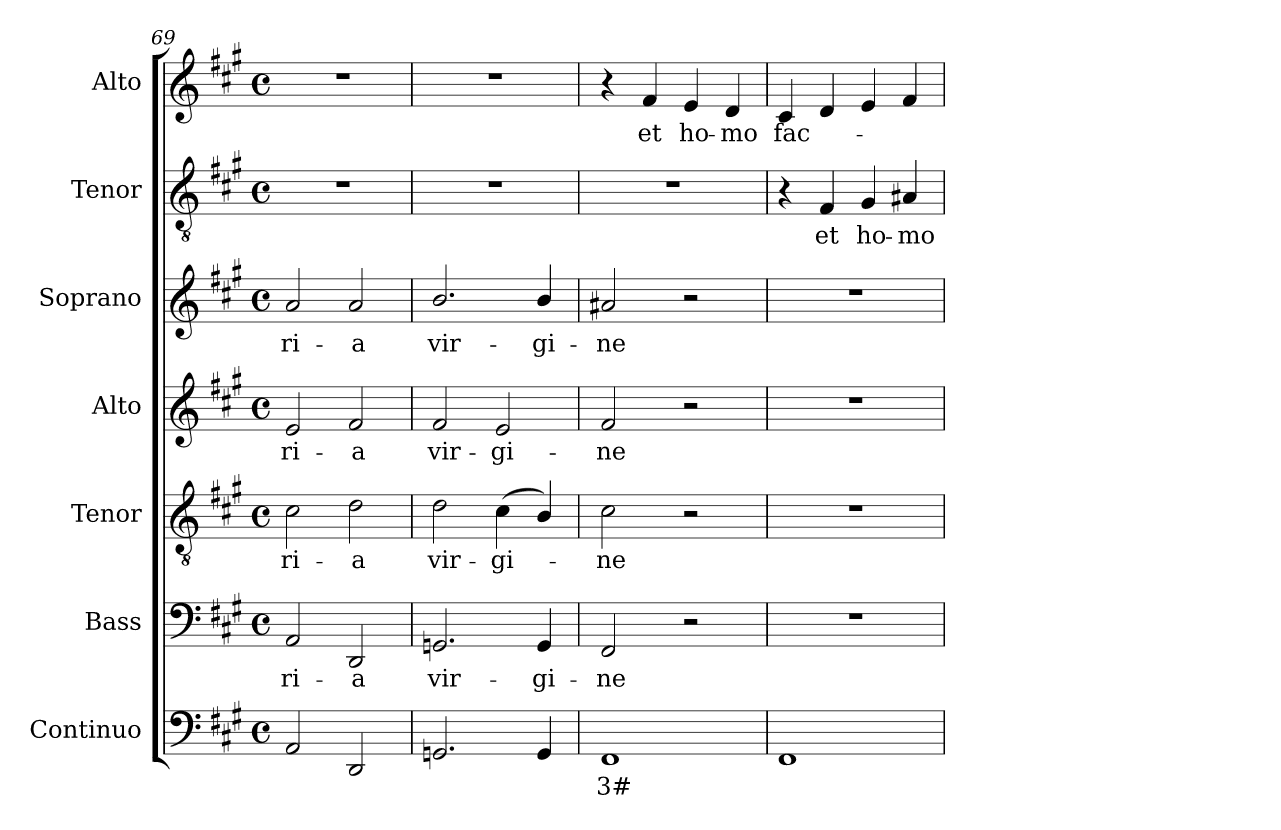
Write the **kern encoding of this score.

**kern	**text	**kern	**text	**kern	**text	**kern	**text	**kern	**text	**kern	**text	**kern	**text
*part7	*part7	*part6	*part6	*part5	*part5	*part4	*part4	*part3	*part3	*part2	*part2	*part1	*part1
*staff7	*staff7	*staff6	*staff6	*staff5	*staff5	*staff4	*staff4	*staff3	*staff3	*staff2	*staff2	*staff1	*staff1
*I"Continuo	*	*I"Bass	*	*I"Tenor	*	*I"Alto	*	*I"Soprano	*	*I"Tenor	*	*I"Alto	*
*I'Cont.	*	*I'B.	*	*I'T.	*	*I'A.	*	*I'S.	*	*I'T.	*	*I'A.	*
*clefF4	*	*clefF4	*	*clefGv2	*	*clefG2	*	*clefG2	*	*clefGv2	*	*clefG2	*
*	*	*	*	*ITrd7c12	*	*	*	*	*	*ITrd7c12	*	*	*
*k[f#c#g#]	*	*k[f#c#g#]	*	*k[f#c#g#]	*	*k[f#c#g#]	*	*k[f#c#g#]	*	*k[f#c#g#]	*	*k[f#c#g#]	*
*A:	*	*A:	*	*A:	*	*A:	*	*A:	*	*A:	*	*A:	*
*M4/4	*	*M4/4	*	*M4/4	*	*M4/4	*	*M4/4	*	*M4/4	*	*M4/4	*
*met(c)	*	*met(c)	*	*met(c)	*	*met(c)	*	*met(c)	*	*met(c)	*	*met(c)	*
=69	=69	=69	=69	=69	=69	=69	=69	=69	=69	=69	=69	=69	=69
!	!	!	!LO:LY:b:color=#000000	!	!	!	!	!	!	!	!	!	!
!	!	!	!	!	!LO:LY:b:color=#000000	!	!	!	!	!	!	!	!
!	!	!	!	!	!	!	!LO:LY:b:color=#000000	!	!	!	!	!	!
!	!	!	!	!	!	!	!	!	!LO:LY:b:color=#000000	!	!	!	!
2AAi/	.	2AAi/	-ri-	2C#i\	-ri-	2ei/	-ri-	2ai/	-ri-	1r	.	1r	.
!	!	!	!LO:LY:b:color=#000000	!	!	!	!	!	!	!	!	!	!
!	!	!	!	!	!LO:LY:b:color=#000000	!	!	!	!	!	!	!	!
!	!	!	!	!	!	!	!LO:LY:b:color=#000000	!	!	!	!	!	!
!	!	!	!	!	!	!	!	!	!LO:LY:b:color=#000000	!	!	!	!
2DDi/	.	2DDi/	-a	2Di\	-a	2f#i/	-a	2ai/	-a	.	.	.	.
=70	=70	=70	=70	=70	=70	=70	=70	=70	=70	=70	=70	=70	=70
!	!	!	!LO:LY:b:color=#000000	!	!	!	!	!	!	!	!	!	!
!	!	!	!	!	!LO:LY:b:color=#000000	!	!	!	!	!	!	!	!
!	!	!	!	!	!	!	!LO:LY:b:color=#000000	!	!	!	!	!	!
!	!	!	!	!	!	!	!	!	!LO:LY:b:color=#000000	!	!	!	!
2.GGni/	.	2.GGni/	vir-	2Di\	vir-	2f#i/	vir-	2.bi/	vir-	1r	.	1r	.
!	!	!	!	!	!LO:LY:b:color=#000000	!	!	!	!	!	!	!	!
!	!	!	!	!	!	!	!LO:LY:b:color=#000000	!	!	!	!	!	!
.	.	.	.	(4C#i\	-gi-	2ei/	-gi-	.	.	.	.	.	.
!	!	!	!LO:LY:b:color=#000000	!	!	!	!	!	!	!	!	!	!
!	!	!	!	!	!	!	!	!	!LO:LY:b:color=#000000	!	!	!	!
4GGi/	.	4GGi/	-gi-	4BBi/)	.	.	.	4bi/	-gi-	.	.	.	.
=71	=71	=71	=71	=71	=71	=71	=71	=71	=71	=71	=71	=71	=71
!	!LO:LY:b:color=#000000	!	!	!	!	!	!	!	!	!	!	!	!
!	!	!	!LO:LY:b:color=#000000	!	!	!	!	!	!	!	!	!	!
!	!	!	!	!	!LO:LY:b:color=#000000	!	!	!	!	!	!	!	!
!	!	!	!	!	!	!	!LO:LY:b:color=#000000	!	!	!	!	!	!
!	!	!	!	!	!	!	!	!	!LO:LY:b:color=#000000	!	!	!	!
1FF#i	3#	2FF#i/	-ne	2C#i\	-ne	2f#i/	-ne	2a#Xi/	-ne	1r	.	4r	.
!	!	!	!	!	!	!	!	!	!	!	!	!	!LO:LY:b:color=#000000
.	.	.	.	.	.	.	.	.	.	.	.	4f#i/	et
!	!	!	!	!	!	!	!	!	!	!	!	!	!LO:LY:b:color=#000000
.	.	2r	.	2r	.	2r	.	2r	.	.	.	4ei/	ho-
!	!	!	!	!	!	!	!	!	!	!	!	!	!LO:LY:b:color=#000000
.	.	.	.	.	.	.	.	.	.	.	.	4di/	-mo
=72	=72	=72	=72	=72	=72	=72	=72	=72	=72	=72	=72	=72	=72
!	!	!	!	!	!	!	!	!	!	!	!	!	!LO:LY:b:color=#000000
1FF#i	.	1r	.	1r	.	1r	.	1r	.	4r	.	4c#i/	fac-
!	!	!	!	!	!	!	!	!	!	!	!LO:LY:b:color=#000000	!	!
.	.	.	.	.	.	.	.	.	.	4FF#i/	et	4di/	.
!	!	!	!	!	!	!	!	!	!	!	!LO:LY:b:color=#000000	!	!
.	.	.	.	.	.	.	.	.	.	4GG#i/	ho-	4ei/	.
!	!	!	!	!	!	!	!	!	!	!	!LO:LY:b:color=#000000	!	!
.	.	.	.	.	.	.	.	.	.	4AA#Xi/	-mo	4f#i/	.
=	=	=	=	=	=	=	=	=	=	=	=	=	=
*-	*-	*-	*-	*-	*-	*-	*-	*-	*-	*-	*-	*-	*-
